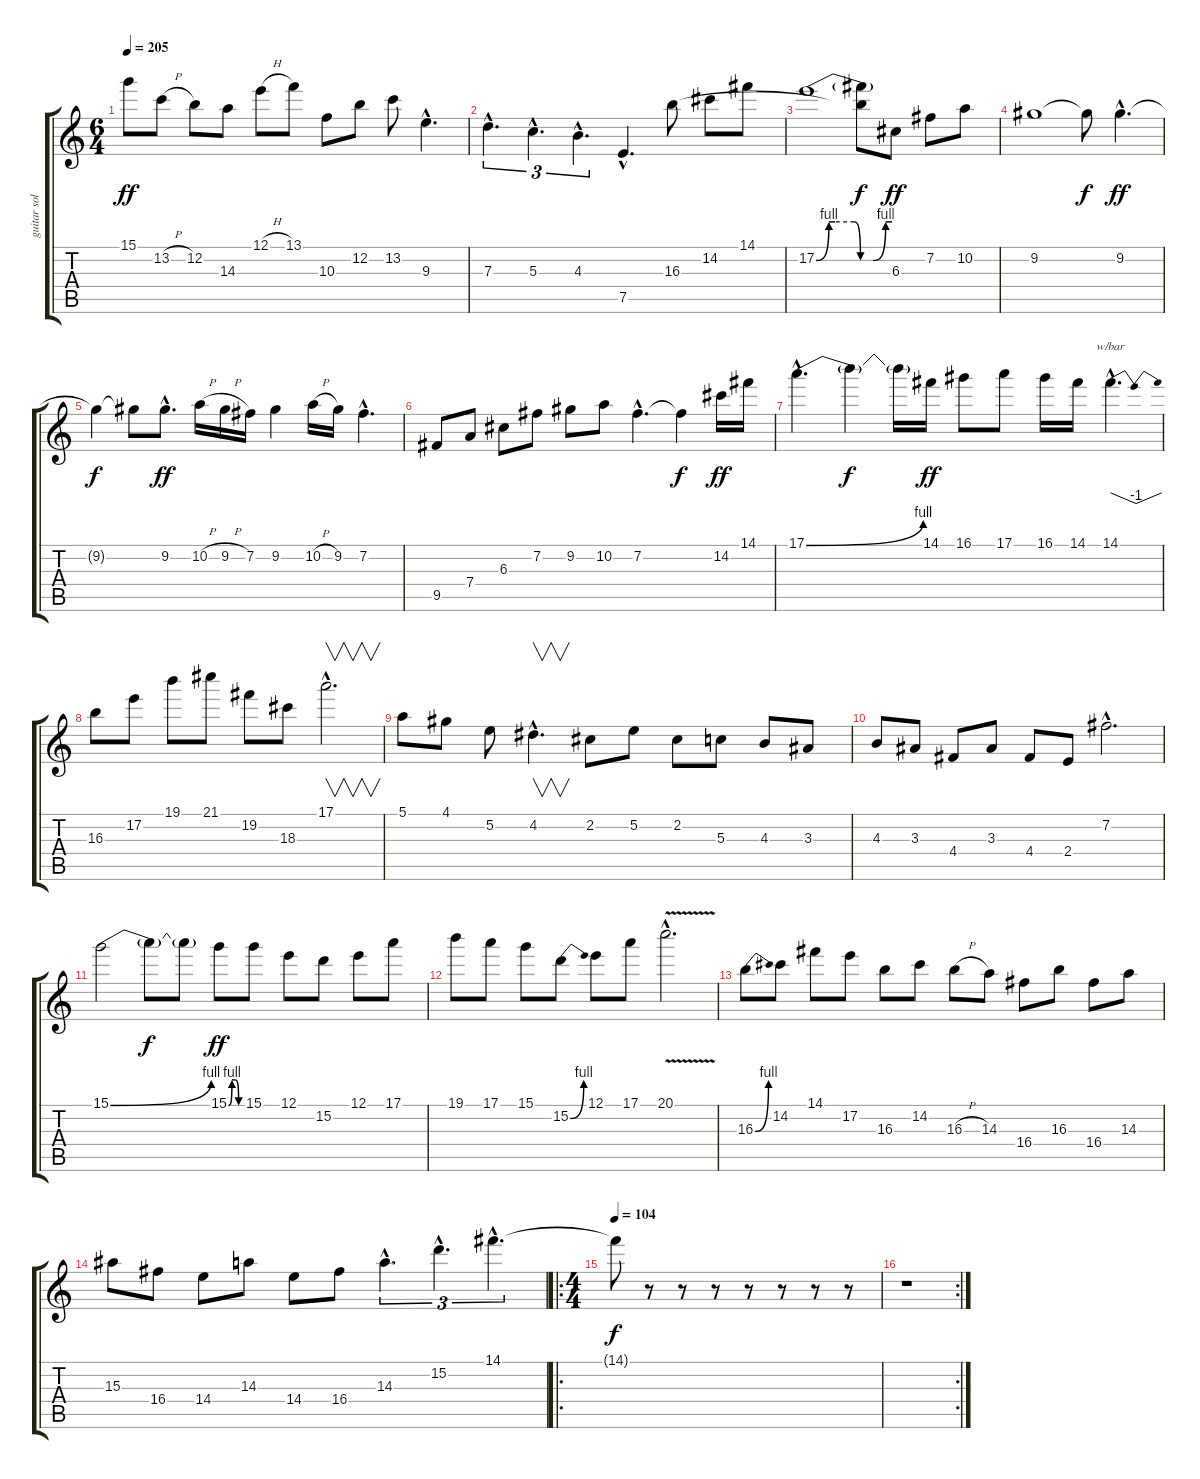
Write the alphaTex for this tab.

\track ("guitar solo" "guitar sol") {instrument distortionguitar}
\staff {score tabs}
\tuning (E4 B3 G3 D3 A2 E2) {hide}
\ts (6 4)
\tempo 205
\clef g2
\ks c
15.1.8{dy ff} 13.2{h}.8 12.2.8 14.3.8 12.1{h}.8 13.1.8 10.3.8 12.2.8 13.2.8 9.3{hac}.4{d} |
7.3{hac}.4{d tu (3 2)} 5.3{hac}.4{d tu (3 2)} 4.3{hac}.4{d tu (3 2)} 7.5{hac}.4{d} 16.3.8 14.2.8 14.1.8 |
17.2{be (custom 0 0 10 4 15 4 30 4 35 0 45 0 55 4 60 4)}.1 (17.2{t} 16.3{t}).8{dy f} 6.3.8{dy ff} 7.2.8 10.2.8 |
9.2.1 9.2{t}.8{dy f} 9.2{hac}.4{d dy ff} |
9.2{t}.4{dy f} 9.2{t}.8 9.2{hac}.8{d dy ff} 10.2{h}.16 9.2{h}.16 7.2.16 9.2.4 10.2{h}.16 9.2.16 7.2{hac}.4{d} |
9.5.8 7.4.8 6.3.8 7.2.8 9.2.8 10.2.8 7.2{hac}.4{d} 7.2{t}.4{dy f} 14.2.16{dy ff} 14.1.16 |
17.1{be (bend 0 0 60 4) hac}.4{d} 17.1{t}.4{dy f} 17.1{t}.16 14.1.16{dy ff} 16.1.8 17.1.8 16.1.16 14.1.16 14.1{hac}.4{d tbe (dip default 0 0 30 -4 60 0)} |
16.3.8 17.2.8 19.1.8 21.1.8 19.2.8 18.3.8 17.1{hac}.2{v d} |
5.1.8 4.1.8 5.2.8 4.2{hac}.4{v d} 2.2.8 5.2.8 2.2.8 5.3.8 4.3.8 3.3.8 |
4.3.8 3.3.8 4.4.8 3.3.8 4.4.8 2.4.8 7.2{hac}.2{d} |
15.1{be (bend 0 0 60 4)}.2 15.1{t}.8{dy f} 15.1{t}.8 15.1{be (custom 0 0 15 4 30 4 45 0 60 0)}.8{dy ff} 15.1.8 12.1.8 15.2.8 12.1.8 17.1.8 |
19.1.8 17.1.8 15.1.8 15.2{be (bend 0 0 60 4)}.8 12.1.8 17.1.8 20.1{v hac}.2{d} |
16.3{be (bend 0 0 60 4)}.8 14.2.8 14.1.8 17.2.8 16.3.8 14.2.8 16.3{h}.8 14.3.8 16.4.8 16.3.8 16.4.8 14.3.8 |
15.3.8 16.4.8 14.4.8 14.3.8 14.4.8 16.4.8 14.3{hac}.4{d tu (3 2)} 15.2{hac}.4{d tu (3 2)} 14.1{hac}.4{d tu (3 2)} |
\ro
\ts (4 4)
\tempo 104
14.1{t}.8{dy f} r.8 r.8 r.8 r.8 r.8 r.8 r.8 |
\rc 2
r.1
